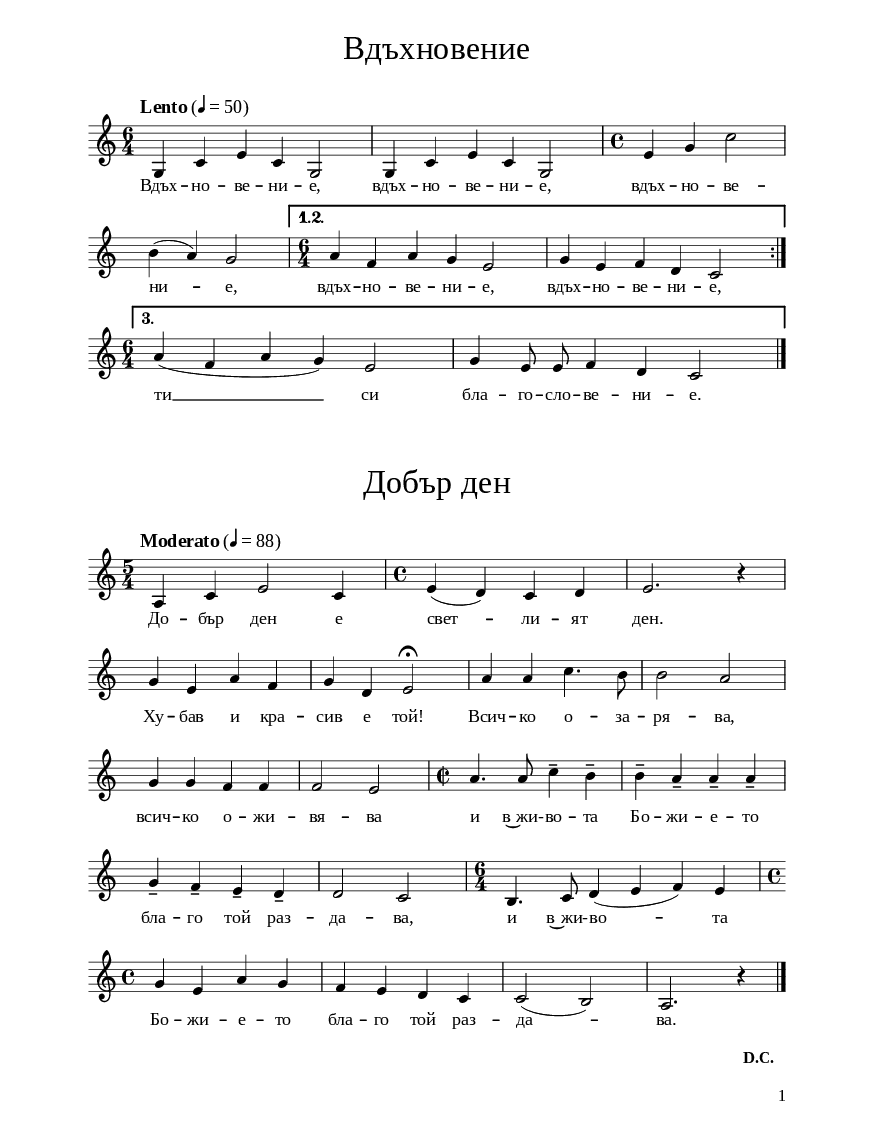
\version "2.24.2"

% include paper part and global functions
\include "include/globals.ily"

\bookpart {
  \label #'ref095
  \tocItem \markup "Вдъхновение"
  \include "include/bookpart-paper.ily"

  \score {
    \include "include/score-layout.ily"


    \new Voice \absolute  {
      \clef treble
      \key c \major
      \time 6/4
      \tempoFunc "Lento" 4 "50"
      \autoBeamOff
      \repeat volta 3 {
        g4 c' e' c' g2 | g4 c' e' c' g2 | \time 4/4  e'4 g' c''2 \break |

        b'4 ( a' ) g'2 | \time 6/4
      } \alternative {
        { a'4 f' a' g' e'2 | g'4 e' f' d' c'2 | \break }
        {
          \once \override Score.TimeSignature.break-visibility = ##(#f #f #t)
          \time 6/4 a'4 ( f' a' g' ) e'2 |  g'4 e'8 e' f'4 d' c'2
        }
      }
      \bar "|."
    }

    \addlyrics {
      Вдъх -- но -- ве -- ни -- е,
      вдъх -- но -- ве -- ни -- е,
      вдъх -- но -- ве -- ни -- е, вдъх -- но -- ве -- ни -- е,
      вдъх -- но -- ве -- ни -- е, ти __ си бла -- го --
      сло -- ве -- ни -- е.

    }

    \header {
      title = \titleFunc "Вдъхновение" "Vdahnovenie"
    }

    \midi{}

  } % score


  \label #'ref095_2
  \tocItem \markup "Добър ден"


  \paper {
    print-all-headers = ##t
    print-page-number = ##t
    print-first-page-number = ##t

    % put page numbers on the bottom
    oddHeaderMarkup = \markup ""
    evenHeaderMarkup = \markup ""
    oddFooterMarkup = \markup
    \fill-line {
      ""
      \if \should-print-page-number \fromproperty #'page:page-number-string
    }
    evenFooterMarkup = \markup
    \fill-line {
      \if \should-print-page-number \fromproperty #'page:page-number-string
      ""
    }

    left-margin = 1.5\cm
    right-margin = 1.5\cm
    top-margin = 1.6\cm
    bottom-margin = 1.2\cm
    ragged-bottom = ##t % do not spread the staves to fill the whole vertical space

    % change distance between staves
    system-system-spacing =
    #'((basic-distance . 10)
       (minimum-distance . 6)
       (padding . 1)
       (stretchability . 12))
  }

  \score {
    \include "include/score-layout.ily"


    \new Voice \absolute  {
      \clef treble
      \key a \minor
      \time 5/4
      \tempoFunc "Moderato" 4 "88"

      a4 c' e'2 c'4 | \time 4/4  e'4 ( d' ) c'  d'  | e'2. r4 \break |

      g'4 e' a' f' | g'4 d' e'2 \fermata | a'4 a' c''4. b'8 | b'2 a' \break |

      g'4 g' f' f' |  f'2 e' | \time 2/2 a'4. a'8 c''4-- b'-- | b'4-- a'-- a'-- a'-- \break |

      g'4-- f'-- e'-- d'-- | d'2 c' |  \time 6/4  b4. c'8 d'4 ( e' f' ) e' \break |

      \time 4/4  g'4 e' a' g' | f'4 e' d' c' | c'2 ( b ) | a2. r4 \break |

      \bar "|."
    }

    \addlyrics {
      До -- бър
      ден е свет -- ли -- ят ден. Ху -- бав и кра --
      сив е той! Всич -- ко о -- за -- ря -- ва, всич
      -- ко о -- жи -- вя -- ва и "в~жи-" -- во -- та Бо
      -- жи -- е -- то бла -- го той раз -- да -- ва,
      и "в~жи-" -- во -- та Бо -- жи -- е -- то бла -- го
      той раз -- да -- ва.

    }

    \header {
      title = \titleFunc "Добър ден" "Dobăr den"
    }

    \midi{}

  } % score

  \markup \dc-one "D.C."

} % bookpart
